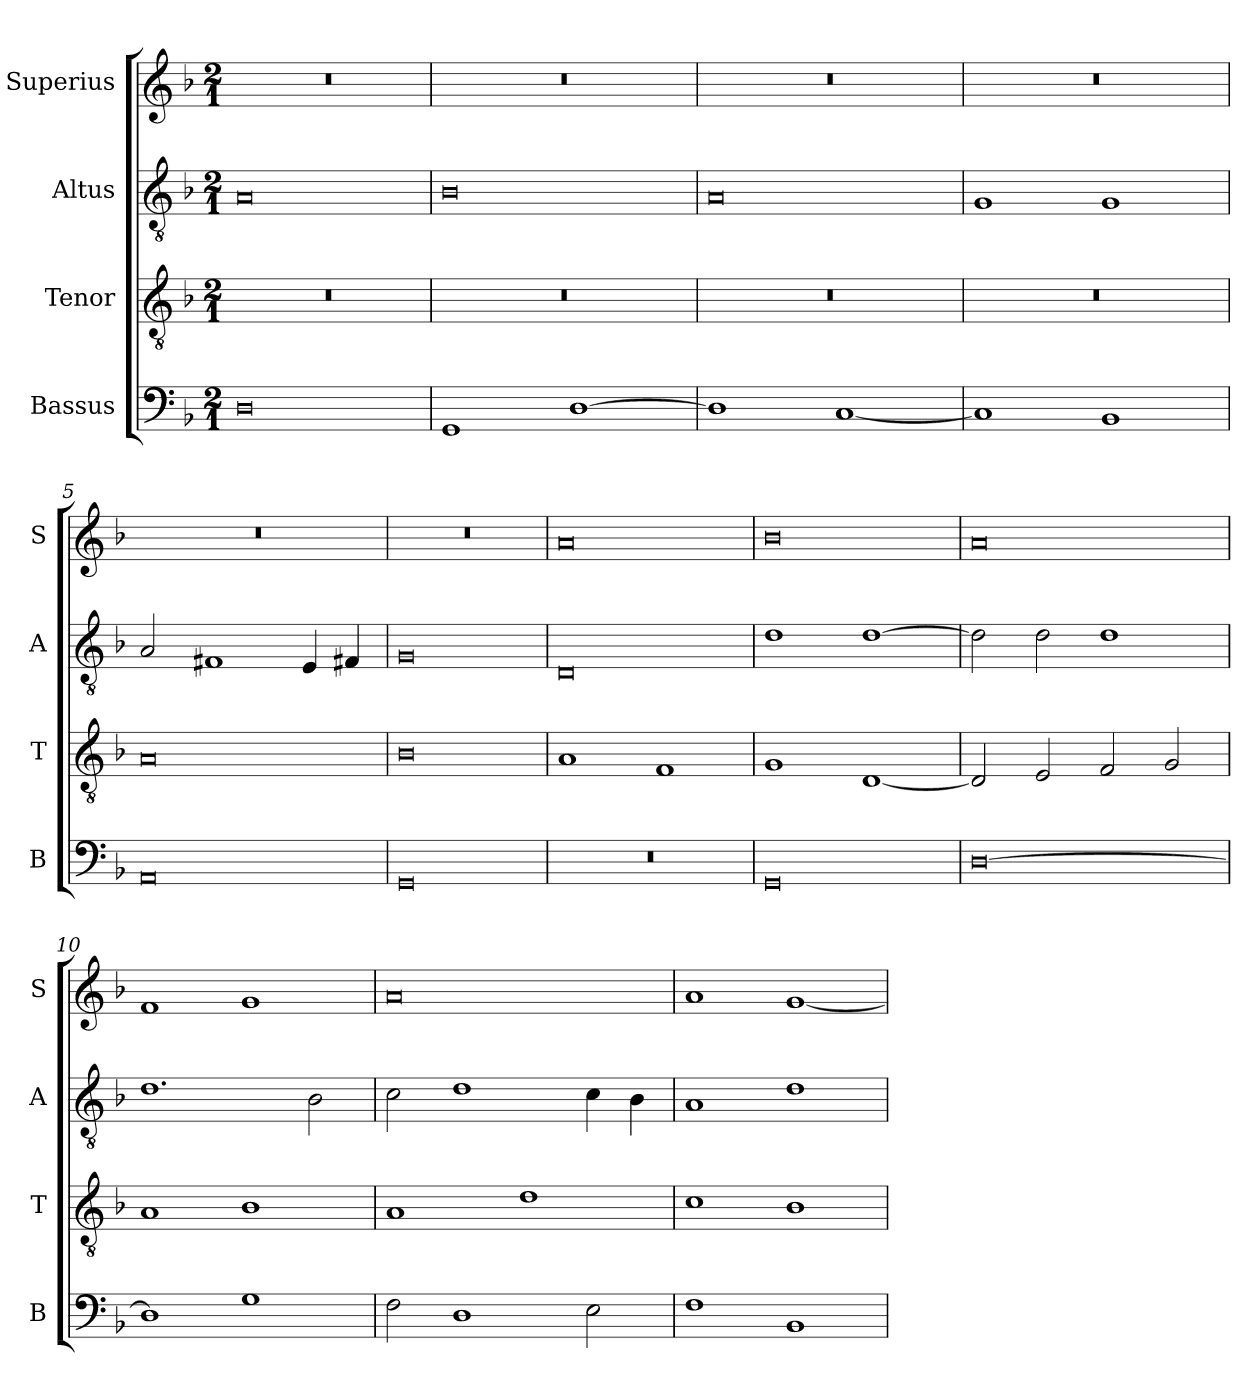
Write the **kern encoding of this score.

**kern	**kern	**kern	**kern
*part4	*part3	*part2	*part1
*staff4	*staff3	*staff2	*staff1
*I"Bassus	*I"Tenor	*I"Altus	*I"Superius
*I'B	*I'T	*I'A	*I'S
*clefF4	*clefGv2	*clefGv2	*clefG2
*k[b-]	*k[b-]	*k[b-]	*k[b-]
*M2/1	*M2/1	*M2/1	*M2/1
=1	=1	=1	=1
0D	0r	0A	0r
=2	=2	=2	=2
1GG	0r	0B-	0r
[1D	.	.	.
=3	=3	=3	=3
1D]	0r	0A	0r
[1C	.	.	.
=4	=4	=4	=4
1C]	0r	1G	0r
1BB-	.	1G	.
=5	=5	=5	=5
0AA	0A	2A/	0r
.	.	1F#X	.
.	.	4E/	.
.	.	4F#X/	.
=6	=6	=6	=6
0GG	0B-	0G	0r
=7	=7	=7	=7
0r	1A	0D	0a
.	1F	.	.
=8	=8	=8	=8
0GG	1G	1d	0b-
.	[1D	[1d	.
=9	=9	=9	=9
[0D	2D/]	2d\]	0a
.	2E/	2d\	.
.	2F/	1d	.
.	2G/	.	.
=10	=10	=10	=10
1D]	1A	1.d	1f
1G	1B-	.	1g
.	.	2B-\	.
=11	=11	=11	=11
2F\	1A	2c\	0a
1D	.	1d	.
.	1d	.	.
2E\	.	4c\	.
.	.	4B-\	.
=12	=12	=12	=12
1F	1c	1A	1a
1BB-	1B-	1d	[1g
=	=	=	=
*-	*-	*-	*-
